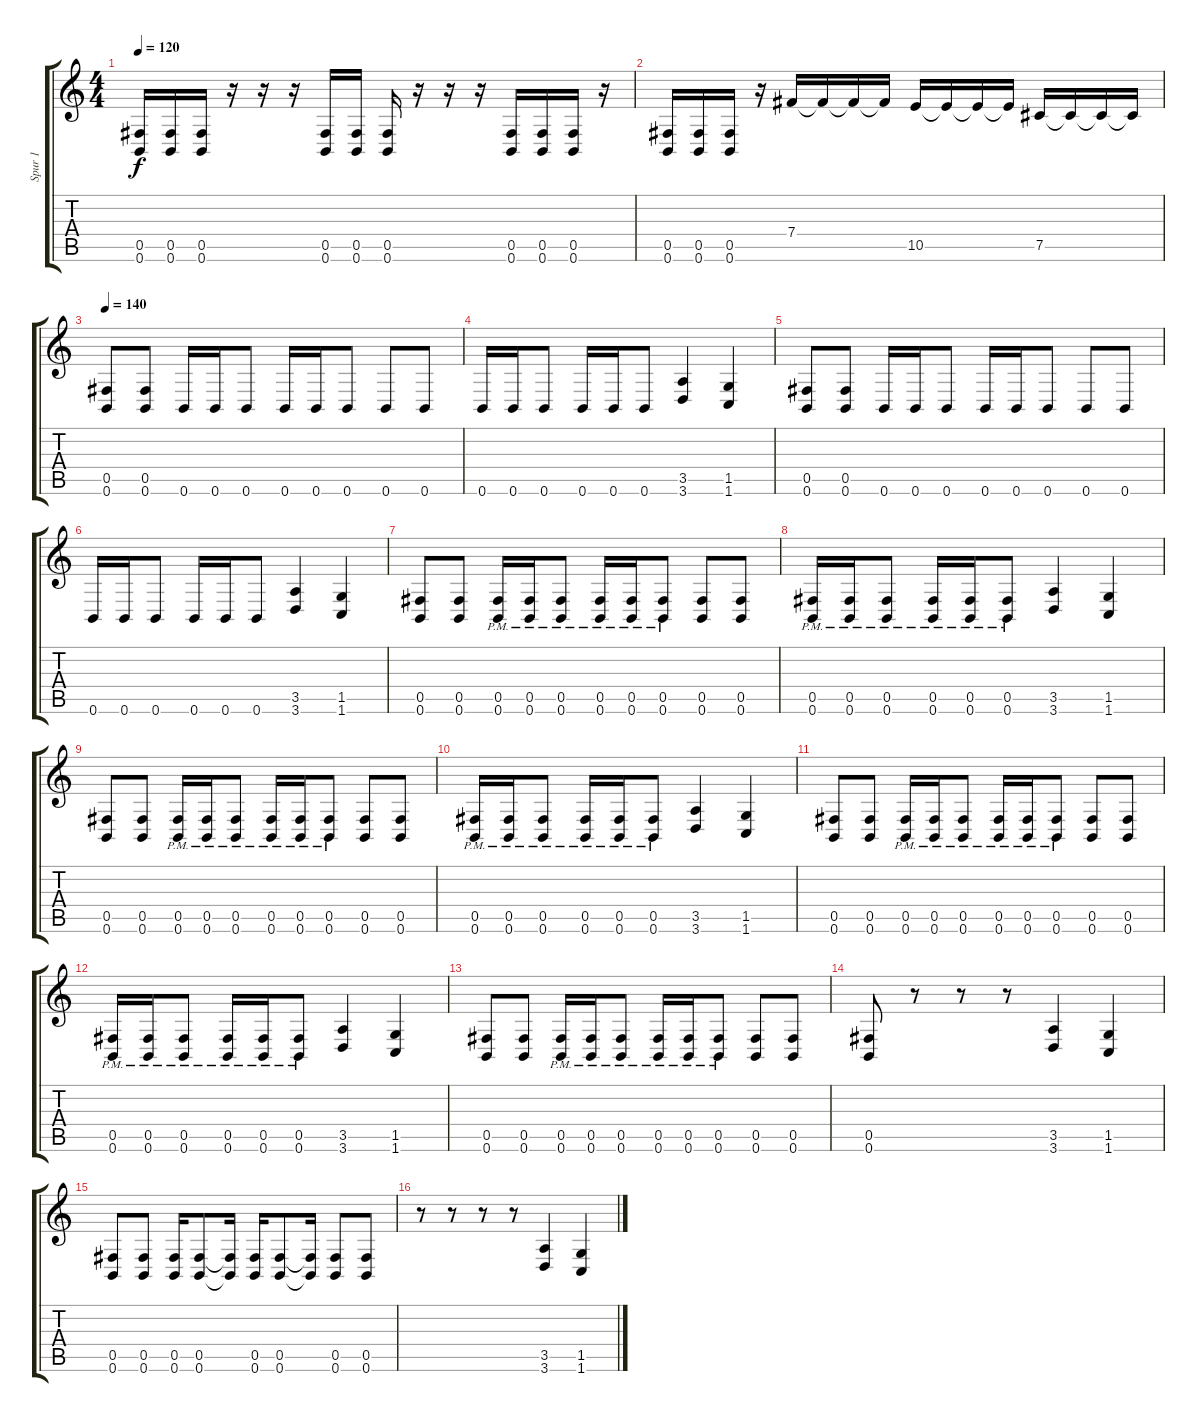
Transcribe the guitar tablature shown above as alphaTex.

\track ("Spur 1" "Spur 1") {instrument distortionguitar}
\staff {score tabs}
\tuning (Db4 Ab3 E3 B2 Gb2 B1) {hide}
\ts (4 4)
\tempo 120
\clef g2
\ks c
(0.5 0.6).16{dy f} (0.5 0.6).16 (0.5 0.6).16 r.16 r.16 r.16 (0.5 0.6).16 (0.5 0.6).16 (0.5 0.6).16 r.16 r.16 r.16 (0.5 0.6).16 (0.5 0.6).16 (0.5 0.6).16 r.16 |
(0.5 0.6).16 (0.5 0.6).16 (0.5 0.6).16 r.16 7.4.16 7.4{t}.16 7.4{t}.16 7.4{t}.16 10.5.16 10.5{t}.16 10.5{t}.16 10.5{t}.16 7.5.16 7.5{t}.16 7.5{t}.16 7.5{t}.16 |
\tempo 140
(0.5 0.6).8 (0.5 0.6).8 0.6.16 0.6.16 0.6.8 0.6.16 0.6.16 0.6.8 0.6.8 0.6.8 |
0.6.16 0.6.16 0.6.8 0.6.16 0.6.16 0.6.8 (3.5 3.6).4 (1.5 1.6).4 |
(0.5 0.6).8 (0.5 0.6).8 0.6.16 0.6.16 0.6.8 0.6.16 0.6.16 0.6.8 0.6.8 0.6.8 |
0.6.16 0.6.16 0.6.8 0.6.16 0.6.16 0.6.8 (3.5 3.6).4 (1.5 1.6).4 |
(0.5 0.6).8 (0.5 0.6).8 (0.5{pm} 0.6{pm}).16 (0.5{pm} 0.6{pm}).16 (0.5{pm} 0.6{pm}).8 (0.5{pm} 0.6{pm}).16 (0.5{pm} 0.6{pm}).16 (0.5{pm} 0.6{pm}).8 (0.5 0.6).8 (0.5 0.6).8 |
(0.5{pm} 0.6{pm}).16 (0.5{pm} 0.6{pm}).16 (0.5{pm} 0.6{pm}).8 (0.5{pm} 0.6{pm}).16 (0.5{pm} 0.6{pm}).16 (0.5{pm} 0.6{pm}).8 (3.5 3.6).4 (1.5 1.6).4 |
(0.5 0.6).8 (0.5 0.6).8 (0.5{pm} 0.6{pm}).16 (0.5{pm} 0.6{pm}).16 (0.5{pm} 0.6{pm}).8 (0.5{pm} 0.6{pm}).16 (0.5{pm} 0.6{pm}).16 (0.5{pm} 0.6{pm}).8 (0.5 0.6).8 (0.5 0.6).8 |
(0.5{pm} 0.6{pm}).16 (0.5{pm} 0.6{pm}).16 (0.5{pm} 0.6{pm}).8 (0.5{pm} 0.6{pm}).16 (0.5{pm} 0.6{pm}).16 (0.5{pm} 0.6{pm}).8 (3.5 3.6).4 (1.5 1.6).4 |
(0.5 0.6).8 (0.5 0.6).8 (0.5{pm} 0.6{pm}).16 (0.5{pm} 0.6{pm}).16 (0.5{pm} 0.6{pm}).8 (0.5{pm} 0.6{pm}).16 (0.5{pm} 0.6{pm}).16 (0.5{pm} 0.6{pm}).8 (0.5 0.6).8 (0.5 0.6).8 |
(0.5{pm} 0.6{pm}).16 (0.5{pm} 0.6{pm}).16 (0.5{pm} 0.6{pm}).8 (0.5{pm} 0.6{pm}).16 (0.5{pm} 0.6{pm}).16 (0.5{pm} 0.6{pm}).8 (3.5 3.6).4 (1.5 1.6).4 |
(0.5 0.6).8 (0.5 0.6).8 (0.5{pm} 0.6{pm}).16 (0.5{pm} 0.6{pm}).16 (0.5{pm} 0.6{pm}).8 (0.5{pm} 0.6{pm}).16 (0.5{pm} 0.6{pm}).16 (0.5{pm} 0.6{pm}).8 (0.5 0.6).8 (0.5 0.6).8 |
(0.5 0.6).8 r.8 r.8 r.8 (3.5 3.6).4 (1.5 1.6).4 |
(0.5 0.6).8 (0.5 0.6).8 (0.5 0.6).16 (0.5 0.6).8 (0.5{t} 0.6{t}).16 (0.5 0.6).16 (0.5 0.6).8 (0.5{t} 0.6{t}).16 (0.5 0.6).8 (0.5 0.6).8 |
r.8 r.8 r.8 r.8 (3.5 3.6).4 (1.5 1.6).4
